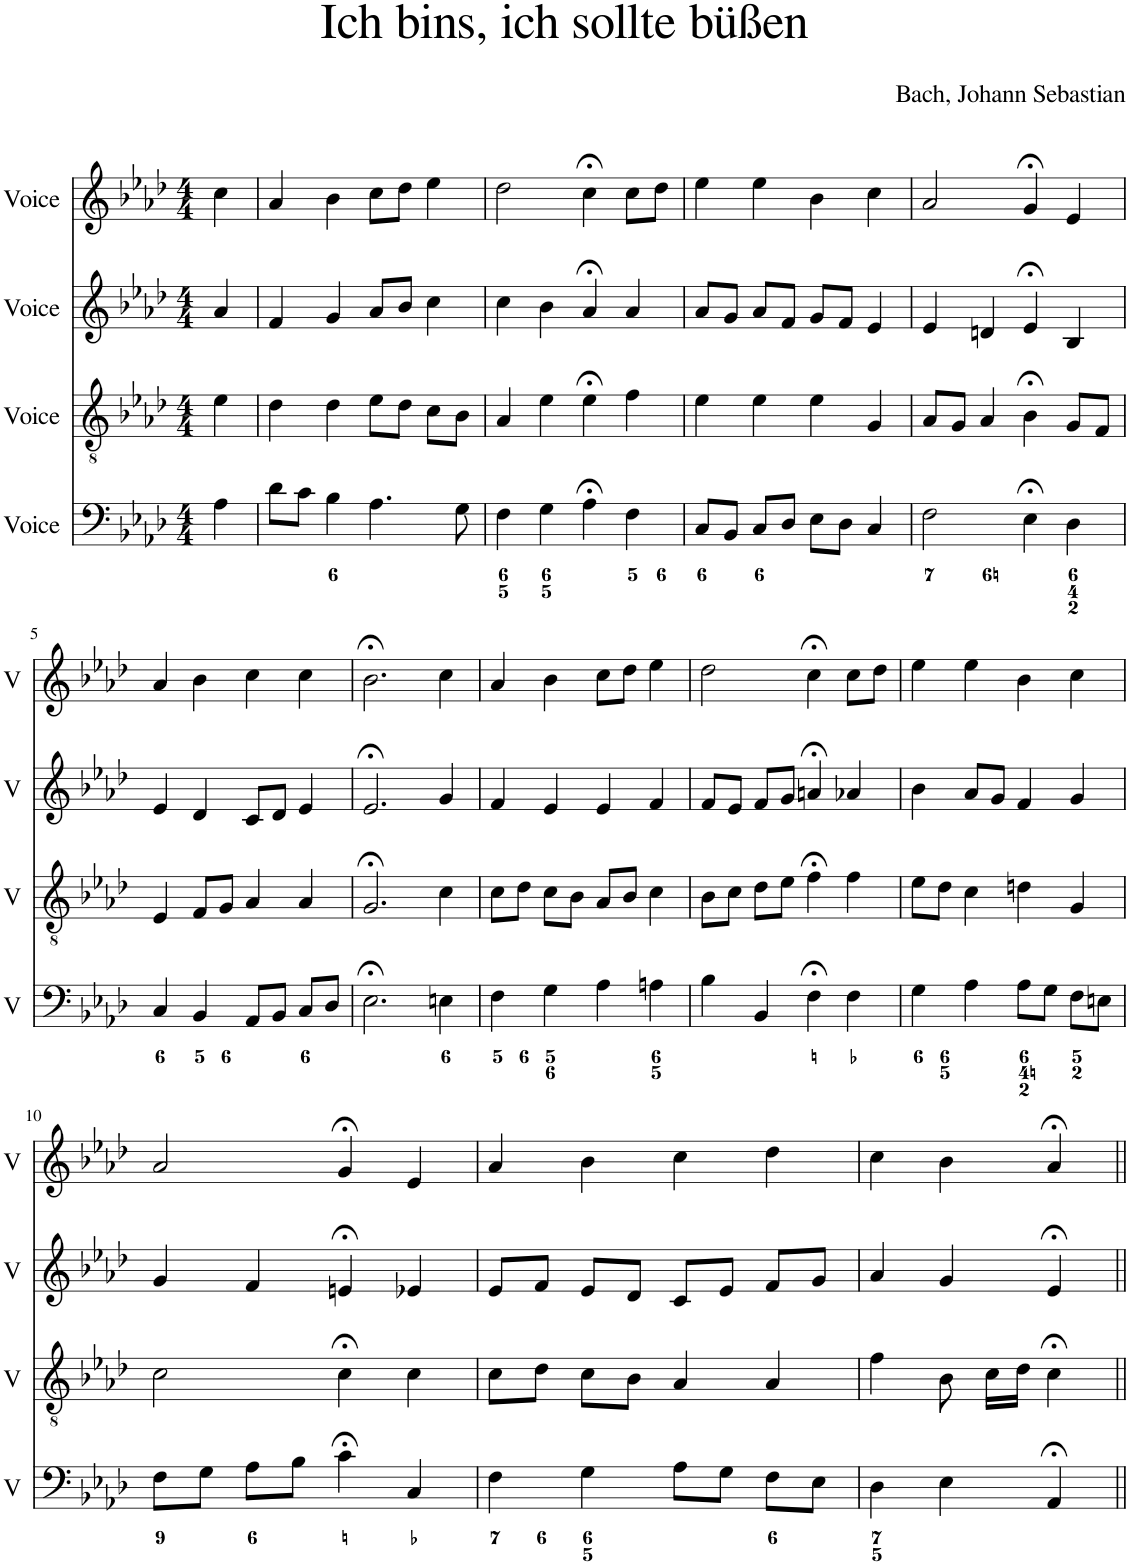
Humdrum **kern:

**kern	**kern	**kern	**kern
*part4	*part3	*part2	*part1
*staff4	*staff3	*staff2	*staff1
*I"Voice	*I"Voice	*I"Voice	*I"Voice
*I'V	*I'V	*I'V	*I'V
*clefF4	*clefGv2	*clefG2	*clefG2
*k[b-e-a-d-]	*k[b-e-a-d-]	*k[b-e-a-d-]	*k[b-e-a-d-]
*M4/4	*M4/4	*M4/4	*M4/4
=	=	=	=
4A-\	4e-\	4a-/	4cc\
=1	=1	=1	=1
8d-\L	4d-\	4f/	4a-/
8c\J	.	.	.
4B-\	4d-\	4g/	4b-\
4.A-\	8e-\L	8a-/L	8cc\L
.	8d-\J	8b-/J	8dd-\J
.	8c\L	4cc\	4ee-\
8G\	8B-\J	.	.
=2	=2	=2	=2
4F\	4A-/	4cc\	2dd-\
4G\	4e-\	4b-\	.
4A-;<\	4e-;<\	4a-;</	4cc;<\
4F\	4f\	4a-/	8cc\L
.	.	.	8dd-\J
=3	=3	=3	=3
8C/L	4e-\	8a-/L	4ee-\
8BB-/J	.	8g/J	.
8C/L	4e-\	8a-/L	4ee-\
8D-/J	.	8f/J	.
8E-\L	4e-\	8g/L	4b-\
8D-\J	.	8f/J	.
4C/	4G/	4e-/	4cc\
=4	=4	=4	=4
2F\	8A-/L	4e-/	2a-/
.	8G/J	.	.
.	4A-/	4dn/	.
4E-;<\	4B-;<\	4e-;</	4g;</
4D-\	8G/L	4B-/	4e-/
.	8F/J	.	.
!!LO:LB:g=z
=5	=5	=5	=5
4C/	4E-/	4e-/	4a-/
4BB-/	8F/L	4d-/	4b-\
.	8G/J	.	.
8AA-/L	4A-/	8c/L	4cc\
8BB-/J	.	8d-/J	.
8C/L	4A-/	4e-/	4cc\
8D-/J	.	.	.
=6	=6	=6	=6
2.E-;<\	2.G;</	2.e-;</	2.b-;<\
4En\	4c\	4g/	4cc\
=7	=7	=7	=7
4F\	8c\L	4f/	4a-/
.	8d-\J	.	.
4G\	8c\L	4e-/	4b-\
.	8B-\J	.	.
4A-\	8A-/L	4e-/	8cc\L
.	8B-/J	.	8dd-\J
4An\	4c\	4f/	4ee-\
=8	=8	=8	=8
4B-\	8B-\L	8f/L	2dd-\
.	8c\J	8e-/J	.
4BB-/	8d-\L	8f/L	.
.	8e-\J	8g/J	.
4F;<\	4f;<\	4an;</	4cc;<\
4F\	4f\	4a-X/	8cc\L
.	.	.	8dd-\J
=9	=9	=9	=9
4G\	8e-\L	4b-\	4ee-\
.	8d-\J	.	.
4A-\	4c\	8a-/L	4ee-\
.	.	8g/J	.
8A-\L	4dn\	4f/	4b-\
8G\J	.	.	.
8F\L	4G/	4g/	4cc\
8En\J	.	.	.
!!LO:LB:g=z
=10	=10	=10	=10
8F\L	2c\	4g/	2a-/
8G\J	.	.	.
8A-\L	.	4f/	.
8B-\J	.	.	.
4c;<\	4c;<\	4en;</	4g;</
4C/	4c\	4e-X/	4e-/
=11	=11	=11	=11
4F\	8c\L	8e-/L	4a-/
.	8d-\J	8f/J	.
4G\	8c\L	8e-/L	4b-\
.	8B-\J	8d-/J	.
8A-\L	4A-/	8c/L	4cc\
8G\J	.	8e-/J	.
8F\L	4A-/	8f/L	4dd-\
8E-\J	.	8g/J	.
=12	=12	=12	=12
4D-\	4f\	4a-/	4cc\
4E-\	8B-\	4g/	4b-\
.	16c\LL	.	.
.	16d-\JJ	.	.
4AA-;</	4c;<\	4e-;</	4a-;</
=||	=||	=||	=||
*-	*-	*-	*-
